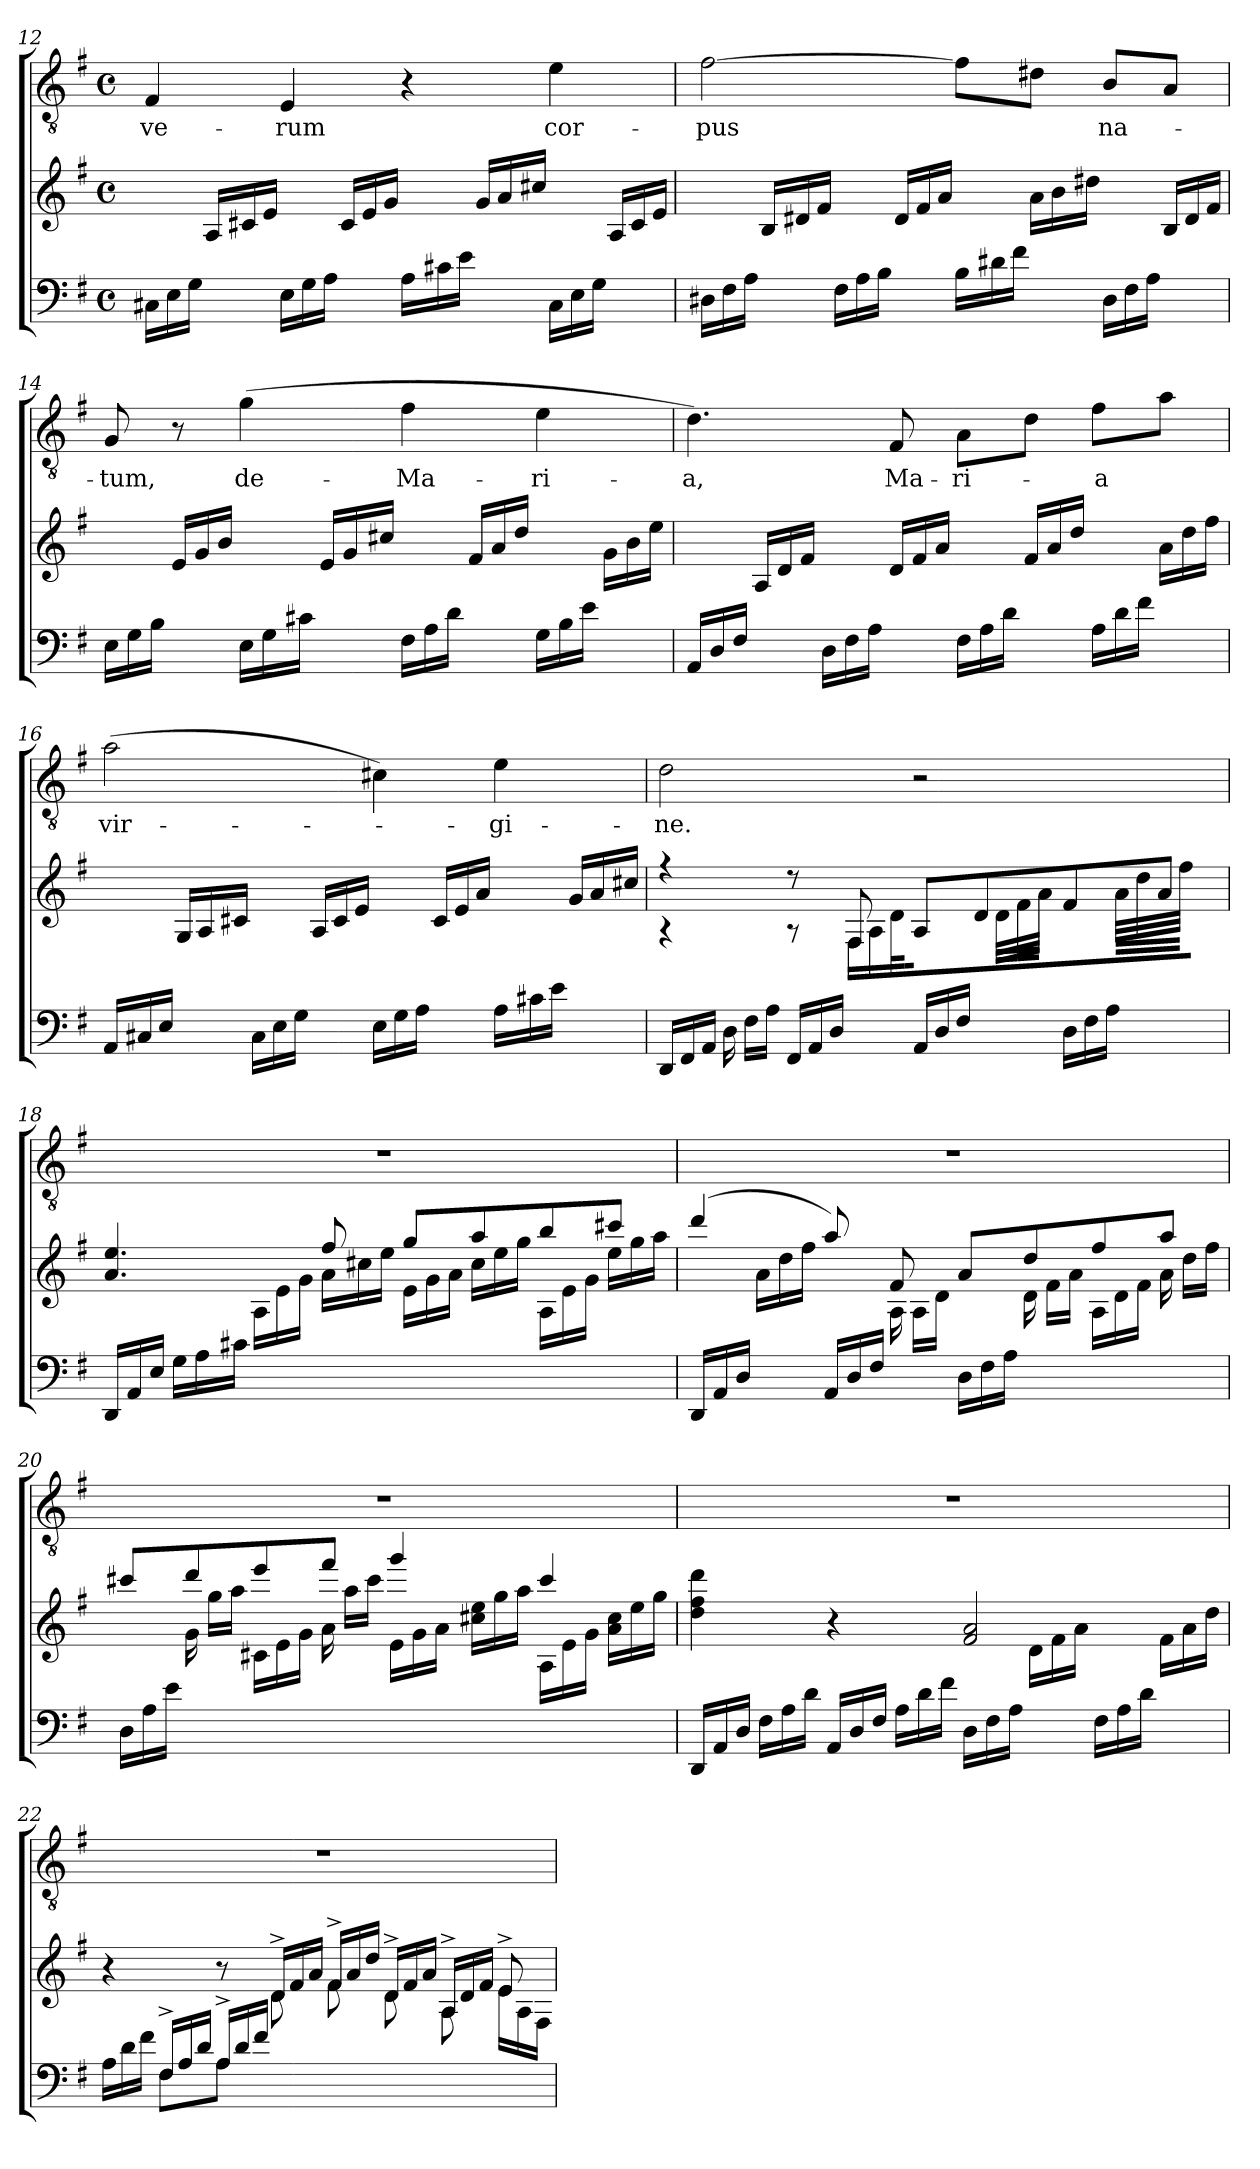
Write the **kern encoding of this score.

**kern	**kern	**kern	**text
*part2	*part2	*part1	*part1
*staff3	*staff2	*staff1	*staff1
*clefF4	*clefG2	*clefGv2	*
*k[f#]	*k[f#]	*k[f#]	*
*G:	*G:	*G:	*
*M4/4	*M4/4	*M4/4	*
*met(c)	*met(c)	*met(c)	*
*Xtuplet	*	*	*
=12	=12	=12	=12
!	!	!	!LO:LY:b
24C#X\LL	8ryy	4F#/	ve-
24E\	.	.	.
24G\JJ	.	.	.
*	*Xtuplet	*	*
8ryy	24A/LL	.	.
.	24c#X/	.	.
.	24e/JJ	.	.
!	!	!	!LO:LY:b
24E\LL	8ryy	4E/	-rum
24G\	.	.	.
24A\JJ	.	.	.
8ryy	24c#/LL	.	.
.	24e/	.	.
.	24g/JJ	.	.
24A\LL	8ryy	4r	.
24c#X\	.	.	.
24e\JJ	.	.	.
8ryy	24g/LL	.	.
.	24a/	.	.
.	24cc#X/JJ	.	.
!	!	!	!LO:LY:b
24C#\LL	8ryy	4e\	cor-
24E\	.	.	.
24G\JJ	.	.	.
8ryy	24A/LL	.	.
.	24c#/	.	.
.	24e/JJ	.	.
!!LO:LB:g=z
=13	=13	=13	=13
!	!	!	!LO:LY:b
24D#X\LL	8ryy	[2f#\	-pus
24F#\	.	.	.
24A\JJ	.	.	.
8ryy	24B/LL	.	.
.	24d#X/	.	.
.	24f#/JJ	.	.
24F#\LL	8ryy	.	.
24A\	.	.	.
24B\JJ	.	.	.
8ryy	24d#/LL	.	.
.	24f#/	.	.
.	24a/JJ	.	.
24B\LL	8ryy	8f#\L]	.
24d#X\	.	.	.
24f#\JJ	.	.	.
8ryy	24a\LL	8d#X\J	.
.	24b\	.	.
.	24dd#X\JJ	.	.
!	!	!	!LO:LY:b
24D#\LL	8ryy	8B/L	na-
24F#\	.	.	.
24A\JJ	.	.	.
8ryy	24B/LL	8A/J	.
.	24d#/	.	.
.	24f#/JJ	.	.
=14	=14	=14	=14
!	!	!	!LO:LY:b
24E\LL	8ryy	8G/	-tum,
24G\	.	.	.
24B\JJ	.	.	.
8ryy	24e/LL	8r	.
.	24g/	.	.
.	24b/JJ	.	.
!	!	!	!LO:LY:b
24E\LL	8ryy	(>4g\	de-
24G\	.	.	.
24c#X\JJ	.	.	.
8ryy	24e/LL	.	.
.	24g/	.	.
.	24cc#X/JJ	.	.
!	!	!	!LO:LY:b
24F#\LL	8ryy	4f#\	-Ma-
24A\	.	.	.
24d\JJ	.	.	.
8ryy	24f#/LL	.	.
.	24a/	.	.
.	24dd/JJ	.	.
!	!	!	!LO:LY:b
24G\LL	8ryy	4e\	-ri-
24B\	.	.	.
24e\JJ	.	.	.
8ryy	24g\LL	.	.
.	24b\	.	.
.	24ee\JJ	.	.
=15	=15	=15	=15
!	!	!	!LO:LY:b
24AA/LL	8ryy	4.d\)	-a,
24D/	.	.	.
24F#/JJ	.	.	.
8ryy	24A/LL	.	.
.	24d/	.	.
.	24f#/JJ	.	.
24D\LL	8ryy	.	.
24F#\	.	.	.
24A\JJ	.	.	.
!	!	!	!LO:LY:b
8ryy	24d/LL	8F#/	Ma-
.	24f#/	.	.
.	24a/JJ	.	.
!	!	!	!LO:LY:b
24F#\LL	8ryy	8A\L	-ri-
24A\	.	.	.
24d\JJ	.	.	.
8ryy	24f#/LL	8d\J	.
.	24a/	.	.
.	24dd/JJ	.	.
!	!	!	!LO:LY:b
24A\LL	8ryy	8f#\L	-a
24d\	.	.	.
24f#\JJ	.	.	.
8ryy	24a\LL	8a\J	.
.	24dd\	.	.
.	24ff#\JJ	.	.
!!LO:LB:g=z
=16	=16	=16	=16
!	!	!	!LO:LY:b
24AA/LL	8ryy	(>2a\	vir-
24C#X/	.	.	.
24E/JJ	.	.	.
8ryy	24G/LL	.	.
.	24A/	.	.
.	24c#X/JJ	.	.
24C#\LL	8ryy	.	.
24E\	.	.	.
24G\JJ	.	.	.
8ryy	24A/LL	.	.
.	24c#/	.	.
.	24e/JJ	.	.
24E\LL	8ryy	4c#X\)	.
24G\	.	.	.
24A\JJ	.	.	.
8ryy	24c#/LL	.	.
.	24e/	.	.
.	24a/JJ	.	.
!	!	!	!LO:LY:b
24A\LL	8ryy	4e\	-gi-
24c#X\	.	.	.
24e\JJ	.	.	.
8ryy	24g/LL	.	.
.	24a/	.	.
.	24cc#X/JJ	.	.
=17	=17	=17	=17
*	*^	*	*
!	!	!	!	!LO:LY:b
24DD/LL	4r	4r	2d\	-ne.
24FF#/	.	.	.	.
24AA/JJ	.	.	.	.
24D\	.	.	.	.
24F#\LL	.	.	.	.
24A\JJ	.	.	.	.
24FF#/LL	8r	8r	.	.
24AA/	.	.	.	.
24D/JJ	.	.	.	.
8ryy	8F#/	24F#\LL	.	.
.	.	24A\	.	.
.	.	36d\JJ	.	.
.	.	72ryy	.	.
24AA/LL	8A/L	24ryy	2r	.
24D/	.	8ryy	.	.
24F#/JJ	.	.	.	.
8ryy	8d/	.	.	.
.	.	54d\LL	.	.
.	.	54f#\	.	.
.	.	54a\JJ	.	.
.	.	8ryy	.	.
24D\LL	8f#/	.	.	.
24F#\	.	.	.	.
24A\JJ	.	.	.	.
.	.	54a\LL	.	.
.	.	54dd\	.	.
8ryy	8a/J	.	.	.
.	.	54ff#\JJ	.	.
.	.	72%7ryy	.	.
!!LO:LB:g=z
=18	=18	=18	=18	=18
24DD/LL	4.a/ 4.ee/	4ryy	1r	.
24AA/	.	.	.	.
24E/JJ	.	.	.	.
24G\LL	.	.	.	.
24A\	.	.	.	.
24c#X\JJ	.	.	.	.
4ryy	.	24A\LL	.	.
.	.	24e\	.	.
.	.	24g\JJ	.	.
.	8ff#/	24a\LL	.	.
.	.	24cc#X\	.	.
.	.	24ee\JJ	.	.
4ryy	8gg/L	24e\LL	.	.
.	.	24g\	.	.
.	.	24a\JJ	.	.
.	8aa/	24cc#\LL	.	.
.	.	24ee\	.	.
.	.	24gg\JJ	.	.
4ryy	8bb/	24A\LL	.	.
.	.	24e\	.	.
.	.	24g\JJ	.	.
.	8ccc#X/J	24ee\LL	.	.
.	.	24gg\	.	.
.	.	24aa\JJ	.	.
=19	=19	=19	=19	=19
24DD/LL	(4ddd/	8ryy	1r	.
24AA/	.	.	.	.
24D/JJ	.	.	.	.
8ryy	.	24a\LL	.	.
.	.	24dd\	.	.
.	.	24ff#\JJ	.	.
24AA/LL	8aa/)	8ryy	.	.
24D/	.	.	.	.
24F#/JJ	.	.	.	.
8ryy	8f#/	24A\	.	.
.	.	24A\LL	.	.
.	.	24d\JJ	.	.
24D\LL	8a/L	8ryy	.	.
24F#\	.	.	.	.
24A\JJ	.	.	.	.
8ryy	8dd/	24d\	.	.
.	.	24f#\LL	.	.
.	.	24a\JJ	.	.
4ryy	8ff#/	24A\LL	.	.
.	.	24d\	.	.
.	.	24f#\JJ	.	.
.	8aa/J	24a\	.	.
.	.	24dd\LL	.	.
.	.	24ff#\JJ	.	.
!!LO:PB:g=z
=20	=20	=20	=20	=20
24D\LL	8ccc#X/L	8ryy	1r	.
24A\	.	.	.	.
24e\JJ	.	.	.	.
8ryy	8ddd/	24g\	.	.
.	.	24gg\LL	.	.
.	.	24aa\JJ	.	.
2.ryy	8eee/	24c#X\LL	.	.
.	.	24e\	.	.
.	.	24g\JJ	.	.
.	8fff#/J	24a\	.	.
.	.	24aa\LL	.	.
.	.	24ccc#\JJ	.	.
.	4ggg/	24e\LL	.	.
.	.	24g\	.	.
.	.	24a\JJ	.	.
.	.	24cc#X\ 24ee\LL	.	.
.	.	24gg\	.	.
.	.	24aa\JJ	.	.
.	4ccc#/	24A\LL	.	.
.	.	24e\	.	.
.	.	24g\JJ	.	.
.	.	24a\ 24cc#\LL	.	.
.	.	24ee\	.	.
.	.	24gg\JJ	.	.
=21	=21	=21	=21	=21
24DD/LL	4dd\ 4ff#\ 4ddd\	2ryy	1r	.
24AA/	.	.	.	.
24D/JJ	.	.	.	.
24F#\LL	.	.	.	.
24A\	.	.	.	.
24d\JJ	.	.	.	.
24AA/LL	4r	.	.	.
24D/	.	.	.	.
24F#/JJ	.	.	.	.
24A\LL	.	.	.	.
24d\	.	.	.	.
24f#\JJ	.	.	.	.
24D\LL	2f#/ 2a/	8ryy	.	.
24F#\	.	.	.	.
24A\JJ	.	.	.	.
8ryy	.	24d\LL	.	.
.	.	24f#\	.	.
.	.	24a\JJ	.	.
24F#\LL	.	8ryy	.	.
24A\	.	.	.	.
24d\JJ	.	.	.	.
8ryy	.	24f#\LL	.	.
.	.	24a\	.	.
.	.	24dd\JJ	.	.
=22	=22	=22	=22	=22
*^	*	*	*	*
24A\LL	8ryy	4ryy	4r	1r	.
24d\	.	.	.	.	.
24f#\JJ	.	.	.	.	.
24F#^</LL	8F#\L	.	.	.	.
24A/	.	.	.	.	.
24d/JJ	.	.	.	.	.
24A^</LL	8A\J	8ryy	8r	.	.
24d/	.	.	.	.	.
24f#/JJ	.	.	.	.	.
8ryy	8ryy	24d^>/LL	8d\	.	.
.	.	24f#/	.	.	.
.	.	24a/JJ	.	.	.
2ryy	2ryy	24f#^>/LL	8f#\	.	.
.	.	24a/	.	.	.
.	.	24dd/JJ	.	.	.
.	.	24d^>/LL	8d\	.	.
.	.	24f#/	.	.	.
.	.	24a/JJ	.	.	.
.	.	24A^>/LL	8A\	.	.
.	.	24d/	.	.	.
.	.	24f#/JJ	.	.	.
.	.	8e^>/	24e\LL	.	.
.	.	.	24A\	.	.
.	.	.	24F#\JJ	.	.
*v	*v	*	*	*	*
*	*v	*v	*	*
=	=	=	=
*-	*-	*-	*-
